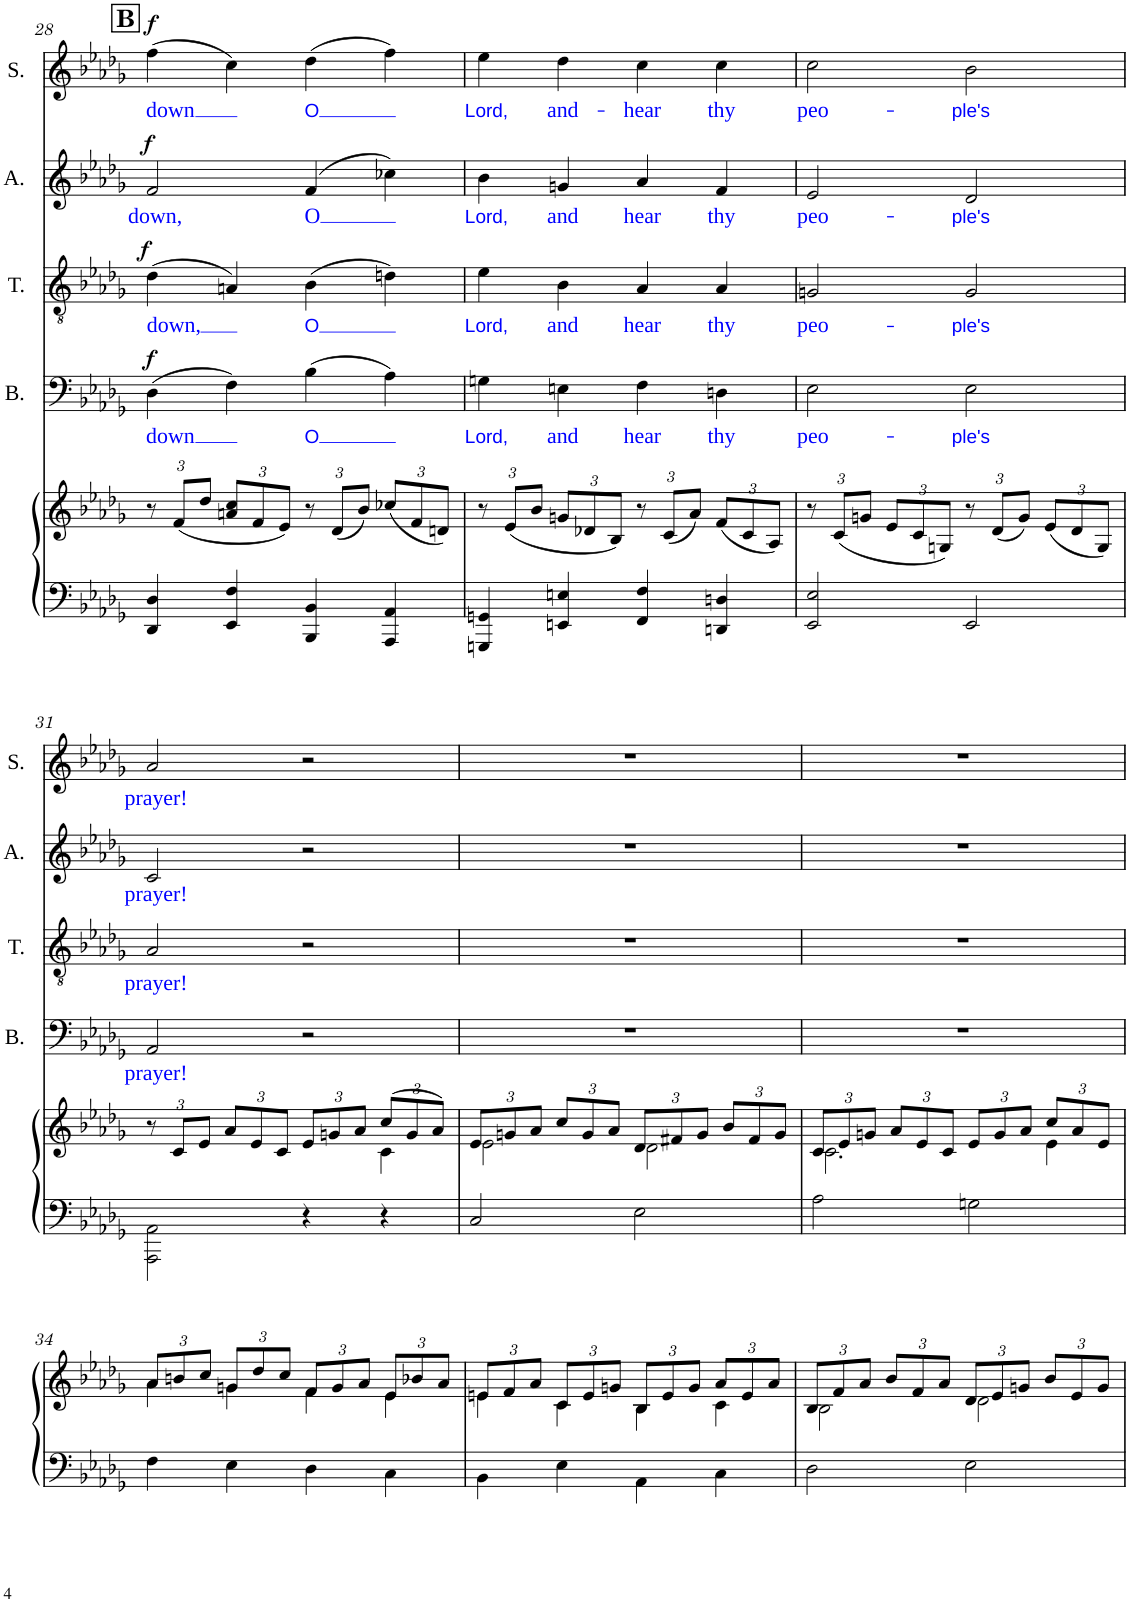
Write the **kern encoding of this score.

**kern	**kern	**kern	**text	**dynam	**kern	**text	**dynam	**kern	**text	**dynam	**kern	**text	**dynam
*part5	*part5	*part4	*part4	*part4	*part3	*part3	*part3	*part2	*part2	*part2	*part1	*part1	*part1
*staff6	*staff5	*staff4	*staff4	*staff4	*staff3	*staff3	*staff3	*staff2	*staff2	*staff2	*staff1	*staff1	*staff1
*I"Piano	*	*I"Bass	*	*	*I"Tenor	*	*	*I"Alto	*	*	*I"Soprano	*	*
*I'Pno	*	*I'B.	*	*	*I'T.	*	*	*I'A.	*	*	*I'S.	*	*
!!LO:PB:g=z
*clefF4	*clefG2	*clefF4	*	*	*clefGv2	*	*	*clefG2	*	*	*clefG2	*	*
*k[b-e-a-d-g-]	*k[b-e-a-d-g-]	*k[b-e-a-d-g-]	*	*	*k[b-e-a-d-g-]	*	*	*k[b-e-a-d-g-]	*	*	*k[b-e-a-d-g-]	*	*
*M4/4	*M4/4	*M4/4	*	*	*M4/4	*	*	*M4/4	*	*	*M4/4	*	*
!!LO:REH:place=s1:a:B:cj:fs=14:t=B
=28	=28	=28	=28	=28	=28	=28	=28	=28	=28	=28	=28	=28	=28
*^	*	*	*	*	*	*	*	*	*	*	*	*	*
*	*	*Xbrackettup	*	*	*	*	*	*	*	*	*	*	*	*
!	!	!	!	!LO:LY:b:color=#0000FF	!LO:DY:a	!	!LO:LY:b:color=#0000FF	!LO:DY:a	!	!LO:LY:b:color=#0000FF	!LO:DY:a	!	!LO:LY:b:color=#0000FF	!LO:DY:a
4DD-/ 4D-/	1ryy	12r	(4D-\	down	f	(4d-\	down,	f	2f/	down,	f	(4ff\	down	f
.	.	(12f/L	.	.	.	.	.	.	.	.	.	.	.	.
.	.	12dd-/J	.	.	.	.	.	.	.	.	.	.	.	.
4EE-/ 4F/	.	12an/ 12cc/L	4F\)	.	.	4An/)	.	.	.	.	.	4cc\)	.	.
.	.	12f/	.	.	.	.	.	.	.	.	.	.	.	.
.	.	12e-/J)	.	.	.	.	.	.	.	.	.	.	.	.
!	!	!	!	!LO:LY:b:color=#0000FF	!	!	!LO:LY:b:color=#0000FF	!	!	!LO:LY:b:color=#0000FF	!	!	!LO:LY:b:color=#0000FF	!
4BBB-/ 4BB-/	.	12r	(4B-\	O	.	(4B-\	O	.	(4f/	O	.	(4dd-\	O	.
.	.	(12d-/L	.	.	.	.	.	.	.	.	.	.	.	.
.	.	12b-/J)	.	.	.	.	.	.	.	.	.	.	.	.
4AAA-/ 4AA-/	.	(12cc-X/L	4A-\)	.	.	4dn\)	.	.	4cc-X\)	.	.	4ff\)	.	.
.	.	12f/	.	.	.	.	.	.	.	.	.	.	.	.
.	.	12dn/J)	.	.	.	.	.	.	.	.	.	.	.	.
=29	=29	=29	=29	=29	=29	=29	=29	=29	=29	=29	=29	=29	=29	=29
!	!	!	!	!LO:LY:b:color=#0000FF	!	!	!LO:LY:b:color=#0000FF	!	!	!LO:LY:b:color=#0000FF	!	!	!LO:LY:b:color=#0000FF	!
4GGGn/ 4GGn/	1ryy	12r	4Gn\	Lord,	.	4e-\	Lord,	.	4b-\	Lord,	.	4ee-\	Lord,	.
.	.	(12e-/L	.	.	.	.	.	.	.	.	.	.	.	.
.	.	12b-/J	.	.	.	.	.	.	.	.	.	.	.	.
!	!	!	!	!LO:LY:b:color=#0000FF	!	!	!LO:LY:b:color=#0000FF	!	!	!LO:LY:b:color=#0000FF	!	!	!LO:LY:b:color=#0000FF	!
4EEn/ 4En/	.	12gn/L	4En\	and	.	4B-\	and	.	4gn/	and	.	4dd-\	and-	.
.	.	12d-X/	.	.	.	.	.	.	.	.	.	.	.	.
.	.	12B-/J)	.	.	.	.	.	.	.	.	.	.	.	.
!	!	!	!	!LO:LY:b:color=#0000FF	!	!	!LO:LY:b:color=#0000FF	!	!	!LO:LY:b:color=#0000FF	!	!	!LO:LY:b:color=#0000FF	!
4FF/ 4F/	.	12r	4F\	hear	.	4A-/	hear	.	4a-/	hear	.	4cc\	-hear	.
.	.	(12c/L	.	.	.	.	.	.	.	.	.	.	.	.
.	.	12a-/J)	.	.	.	.	.	.	.	.	.	.	.	.
!	!	!	!	!LO:LY:b:color=#0000FF	!	!	!LO:LY:b:color=#0000FF	!	!	!LO:LY:b:color=#0000FF	!	!	!LO:LY:b:color=#0000FF	!
4DDn/ 4Dn/	.	(12f/L	4Dn\	thy	.	4A-/	thy	.	4f/	thy	.	4cc\	thy	.
.	.	12c/	.	.	.	.	.	.	.	.	.	.	.	.
.	.	12A-/J)	.	.	.	.	.	.	.	.	.	.	.	.
=30	=30	=30	=30	=30	=30	=30	=30	=30	=30	=30	=30	=30	=30	=30
!	!	!	!	!LO:LY:b:color=#0000FF	!	!	!LO:LY:b:color=#0000FF	!	!	!LO:LY:b:color=#0000FF	!	!	!LO:LY:b:color=#0000FF	!
2EE-/ 2E-/	1ryy	12r	2E-\	peo-	.	2Gn/	peo-	.	2e-/	peo-	.	2cc\	peo-	.
.	.	(12c/L	.	.	.	.	.	.	.	.	.	.	.	.
.	.	12gn/J	.	.	.	.	.	.	.	.	.	.	.	.
.	.	12e-/L	.	.	.	.	.	.	.	.	.	.	.	.
.	.	12c/	.	.	.	.	.	.	.	.	.	.	.	.
.	.	12Gn/J)	.	.	.	.	.	.	.	.	.	.	.	.
!	!	!	!	!LO:LY:b:color=#0000FF	!	!	!LO:LY:b:color=#0000FF	!	!	!LO:LY:b:color=#0000FF	!	!	!LO:LY:b:color=#0000FF	!
2EE-/	.	12r	2E-\	-ple's	.	2G/	-ple's	.	2d-/	-ple's	.	2b-\	-ple's	.
.	.	(12d-/L	.	.	.	.	.	.	.	.	.	.	.	.
.	.	12g/J)	.	.	.	.	.	.	.	.	.	.	.	.
.	.	(12e-/L	.	.	.	.	.	.	.	.	.	.	.	.
.	.	12d-/	.	.	.	.	.	.	.	.	.	.	.	.
.	.	12G/J)	.	.	.	.	.	.	.	.	.	.	.	.
!!LO:LB:g=z
=31	=31	=31	=31	=31	=31	=31	=31	=31	=31	=31	=31	=31	=31	=31
*	*	*^	*	*	*	*	*	*	*	*	*	*	*	*
!	!	!	!	!	!LO:LY:b:color=#0000FF	!	!	!LO:LY:b:color=#0000FF	!	!	!LO:LY:b:color=#0000FF	!	!	!LO:LY:b:color=#0000FF	!
2AAA-\ 2AA-\	1ryy	12r	2.ryy	2AA-/	prayer!	.	2A-/	prayer!	.	2c/	prayer!	.	2a-/	prayer!	.
.	.	12c/L	.	.	.	.	.	.	.	.	.	.	.	.	.
.	.	12e-/J	.	.	.	.	.	.	.	.	.	.	.	.	.
.	.	12a-/L	.	.	.	.	.	.	.	.	.	.	.	.	.
.	.	12e-/	.	.	.	.	.	.	.	.	.	.	.	.	.
.	.	12c/J	.	.	.	.	.	.	.	.	.	.	.	.	.
4r	.	12e-/L	.	2r	.	.	2r	.	.	2r	.	.	2r	.	.
.	.	12gn/	.	.	.	.	.	.	.	.	.	.	.	.	.
.	.	12a-/J	.	.	.	.	.	.	.	.	.	.	.	.	.
4r	.	(12cc/L	4c\	.	.	.	.	.	.	.	.	.	.	.	.
.	.	12g/	.	.	.	.	.	.	.	.	.	.	.	.	.
.	.	12a-/J)	.	.	.	.	.	.	.	.	.	.	.	.	.
=32	=32	=32	=32	=32	=32	=32	=32	=32	=32	=32	=32	=32	=32	=32	=32
2C/	1ryy	12e-/L	2e-\	1r	.	.	1r	.	.	1r	.	.	1r	.	.
.	.	12gn/	.	.	.	.	.	.	.	.	.	.	.	.	.
.	.	12a-/J	.	.	.	.	.	.	.	.	.	.	.	.	.
.	.	12cc/L	.	.	.	.	.	.	.	.	.	.	.	.	.
.	.	12g/	.	.	.	.	.	.	.	.	.	.	.	.	.
.	.	12a-/J	.	.	.	.	.	.	.	.	.	.	.	.	.
2E-\	.	12d-/L	2d-\	.	.	.	.	.	.	.	.	.	.	.	.
.	.	12f#X/	.	.	.	.	.	.	.	.	.	.	.	.	.
.	.	12g/J	.	.	.	.	.	.	.	.	.	.	.	.	.
.	.	12b-/L	.	.	.	.	.	.	.	.	.	.	.	.	.
.	.	12f#/	.	.	.	.	.	.	.	.	.	.	.	.	.
.	.	12g/J	.	.	.	.	.	.	.	.	.	.	.	.	.
=33	=33	=33	=33	=33	=33	=33	=33	=33	=33	=33	=33	=33	=33	=33	=33
2A-\	1ryy	12c/L	2.c\	1r	.	.	1r	.	.	1r	.	.	1r	.	.
.	.	12e-/	.	.	.	.	.	.	.	.	.	.	.	.	.
.	.	12gn/J	.	.	.	.	.	.	.	.	.	.	.	.	.
.	.	12a-/L	.	.	.	.	.	.	.	.	.	.	.	.	.
.	.	12e-/	.	.	.	.	.	.	.	.	.	.	.	.	.
.	.	12c/J	.	.	.	.	.	.	.	.	.	.	.	.	.
2Gn\	.	12e-/L	.	.	.	.	.	.	.	.	.	.	.	.	.
.	.	12g/	.	.	.	.	.	.	.	.	.	.	.	.	.
.	.	12a-/J	.	.	.	.	.	.	.	.	.	.	.	.	.
.	.	12cc/L	4e-\	.	.	.	.	.	.	.	.	.	.	.	.
.	.	12a-/	.	.	.	.	.	.	.	.	.	.	.	.	.
.	.	12e-/J	.	.	.	.	.	.	.	.	.	.	.	.	.
!!LO:LB:g=z
=34	=34	=34	=34	=34	=34	=34	=34	=34	=34	=34	=34	=34	=34	=34	=34
1ryy	4F\	12a-/L	4a-\	1r	.	.	1r	.	.	1r	.	.	1r	.	.
.	.	12bn/	.	.	.	.	.	.	.	.	.	.	.	.	.
.	.	12cc/J	.	.	.	.	.	.	.	.	.	.	.	.	.
.	4E-\	12gn/L	4gn\	.	.	.	.	.	.	.	.	.	.	.	.
.	.	12dd-/	.	.	.	.	.	.	.	.	.	.	.	.	.
.	.	12cc/J	.	.	.	.	.	.	.	.	.	.	.	.	.
.	4D-\	12f/L	4f\	.	.	.	.	.	.	.	.	.	.	.	.
.	.	12g/	.	.	.	.	.	.	.	.	.	.	.	.	.
.	.	12a-/J	.	.	.	.	.	.	.	.	.	.	.	.	.
.	4C\	12e-/L	4e-\	.	.	.	.	.	.	.	.	.	.	.	.
.	.	12b-X/	.	.	.	.	.	.	.	.	.	.	.	.	.
.	.	12a-/J	.	.	.	.	.	.	.	.	.	.	.	.	.
=35	=35	=35	=35	=35	=35	=35	=35	=35	=35	=35	=35	=35	=35	=35	=35
1ryy	4BB-\	12en/L	4e\	1r	.	.	1r	.	.	1r	.	.	1r	.	.
.	.	12f/	.	.	.	.	.	.	.	.	.	.	.	.	.
.	.	12a-/J	.	.	.	.	.	.	.	.	.	.	.	.	.
.	4E-\	12c/L	4c\	.	.	.	.	.	.	.	.	.	.	.	.
.	.	12e/	.	.	.	.	.	.	.	.	.	.	.	.	.
.	.	12gn/J	.	.	.	.	.	.	.	.	.	.	.	.	.
.	4AA-\	12B-/L	4B-\	.	.	.	.	.	.	.	.	.	.	.	.
.	.	12e/	.	.	.	.	.	.	.	.	.	.	.	.	.
.	.	12g/J	.	.	.	.	.	.	.	.	.	.	.	.	.
.	4C\	12a-/L	4c\	.	.	.	.	.	.	.	.	.	.	.	.
.	.	12e/	.	.	.	.	.	.	.	.	.	.	.	.	.
.	.	12a-/J	.	.	.	.	.	.	.	.	.	.	.	.	.
=36	=36	=36	=36	=36	=36	=36	=36	=36	=36	=36	=36	=36	=36	=36	=36
1ryy	2D-\	12B-/L	2B-\	1r	.	.	1r	.	.	1r	.	.	1r	.	.
.	.	12f/	.	.	.	.	.	.	.	.	.	.	.	.	.
.	.	12a-/J	.	.	.	.	.	.	.	.	.	.	.	.	.
.	.	12b-/L	.	.	.	.	.	.	.	.	.	.	.	.	.
.	.	12f/	.	.	.	.	.	.	.	.	.	.	.	.	.
.	.	12a-/J	.	.	.	.	.	.	.	.	.	.	.	.	.
.	2E-\	12d-/L	2d-\	.	.	.	.	.	.	.	.	.	.	.	.
.	.	12e-/	.	.	.	.	.	.	.	.	.	.	.	.	.
.	.	12gn/J	.	.	.	.	.	.	.	.	.	.	.	.	.
.	.	12b-/L	.	.	.	.	.	.	.	.	.	.	.	.	.
.	.	12e-/	.	.	.	.	.	.	.	.	.	.	.	.	.
.	.	12g/J	.	.	.	.	.	.	.	.	.	.	.	.	.
*v	*v	*	*	*	*	*	*	*	*	*	*	*	*	*	*
*	*v	*v	*	*	*	*	*	*	*	*	*	*	*	*
=	=	=	=	=	=	=	=	=	=	=	=	=	=
*-	*-	*-	*-	*-	*-	*-	*-	*-	*-	*-	*-	*-	*-
